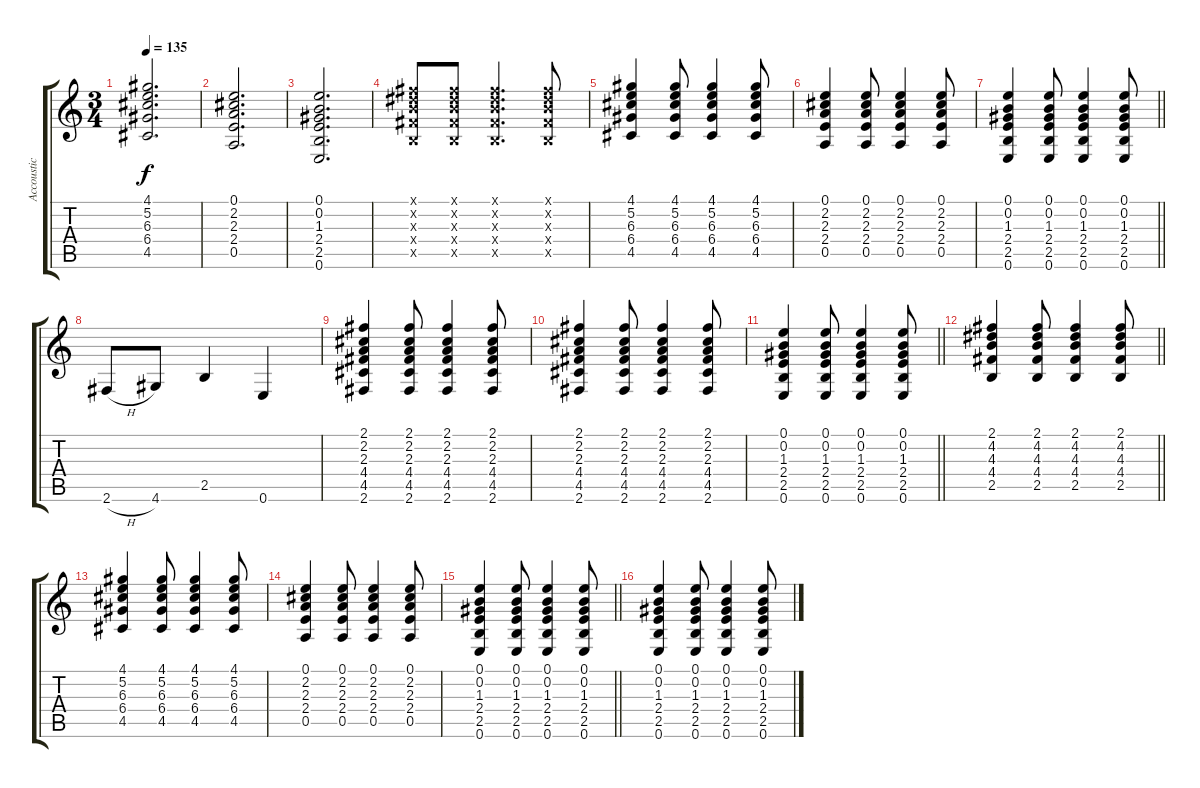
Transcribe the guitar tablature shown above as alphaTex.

\track ("Accoustic Guitar" "Accoustic ") {instrument acousticguitarsteel}
\staff {score tabs}
\tuning (E4 B3 G3 D3 A2 E2) {hide}
\ts (3 4)
\tempo 135
\clef g2
\ks c
(4.1 5.2 6.3 6.4 4.5).2{d dy f} |
(0.1 2.2 2.3 2.4 0.5).2{d} |
(0.1 0.2 1.3 2.4 2.5 0.6).2{d} |
(2.1{x} 4.2{x} 4.3{x} 4.4{x} 2.5{x}).8 (2.1{x} 4.2{x} 4.3{x} 4.4{x} 2.5{x}).8 (2.1{x} 4.2{x} 4.3{x} 4.4{x} 2.5{x}).4{d} (2.1{x} 4.2{x} 4.3{x} 4.4{x} 2.5{x}).8 |
(4.1 5.2 6.3 6.4 4.5).4 (4.1 5.2 6.3 6.4 4.5).8 (4.1 5.2 6.3 6.4 4.5).4 (4.1 5.2 6.3 6.4 4.5).8 |
(0.1 2.2 2.3 2.4 0.5).4 (0.1 2.2 2.3 2.4 0.5).8 (0.1 2.2 2.3 2.4 0.5).4 (0.1 2.2 2.3 2.4 0.5).8 |
\barLineRight lightlight
(0.1 0.2 1.3 2.4 2.5 0.6).4 (0.1 0.2 1.3 2.4 2.5 0.6).8 (0.1 0.2 1.3 2.4 2.5 0.6).4 (0.1 0.2 1.3 2.4 2.5 0.6).8 |
2.6{h}.8 4.6.8 2.5.4 0.6.4 |
(2.1 2.2 2.3 4.4 4.5 2.6).4 (2.1 2.2 2.3 4.4 4.5 2.6).8 (2.1 2.2 2.3 4.4 4.5 2.6).4 (2.1 2.2 2.3 4.4 4.5 2.6).8 |
(2.1 2.2 2.3 4.4 4.5 2.6).4 (2.1 2.2 2.3 4.4 4.5 2.6).8 (2.1 2.2 2.3 4.4 4.5 2.6).4 (2.1 2.2 2.3 4.4 4.5 2.6).8 |
\barLineRight lightlight
(0.1 0.2 1.3 2.4 2.5 0.6).4 (0.1 0.2 1.3 2.4 2.5 0.6).8 (0.1 0.2 1.3 2.4 2.5 0.6).4 (0.1 0.2 1.3 2.4 2.5 0.6).8 |
\barLineRight lightlight
(2.1 4.2 4.3 4.4 2.5).4 (2.1 4.2 4.3 4.4 2.5).8 (2.1 4.2 4.3 4.4 2.5).4 (2.1 4.2 4.3 4.4 2.5).8 |
(4.1 5.2 6.3 6.4 4.5).4 (4.1 5.2 6.3 6.4 4.5).8 (4.1 5.2 6.3 6.4 4.5).4 (4.1 5.2 6.3 6.4 4.5).8 |
(0.1 2.2 2.3 2.4 0.5).4 (0.1 2.2 2.3 2.4 0.5).8 (0.1 2.2 2.3 2.4 0.5).4 (0.1 2.2 2.3 2.4 0.5).8 |
\barLineRight lightlight
(0.1 0.2 1.3 2.4 2.5 0.6).4 (0.1 0.2 1.3 2.4 2.5 0.6).8 (0.1 0.2 1.3 2.4 2.5 0.6).4 (0.1 0.2 1.3 2.4 2.5 0.6).8 |
(0.1 0.2 1.3 2.4 2.5 0.6).4 (0.1 0.2 1.3 2.4 2.5 0.6).8 (0.1 0.2 1.3 2.4 2.5 0.6).4 (0.1 0.2 1.3 2.4 2.5 0.6).8
